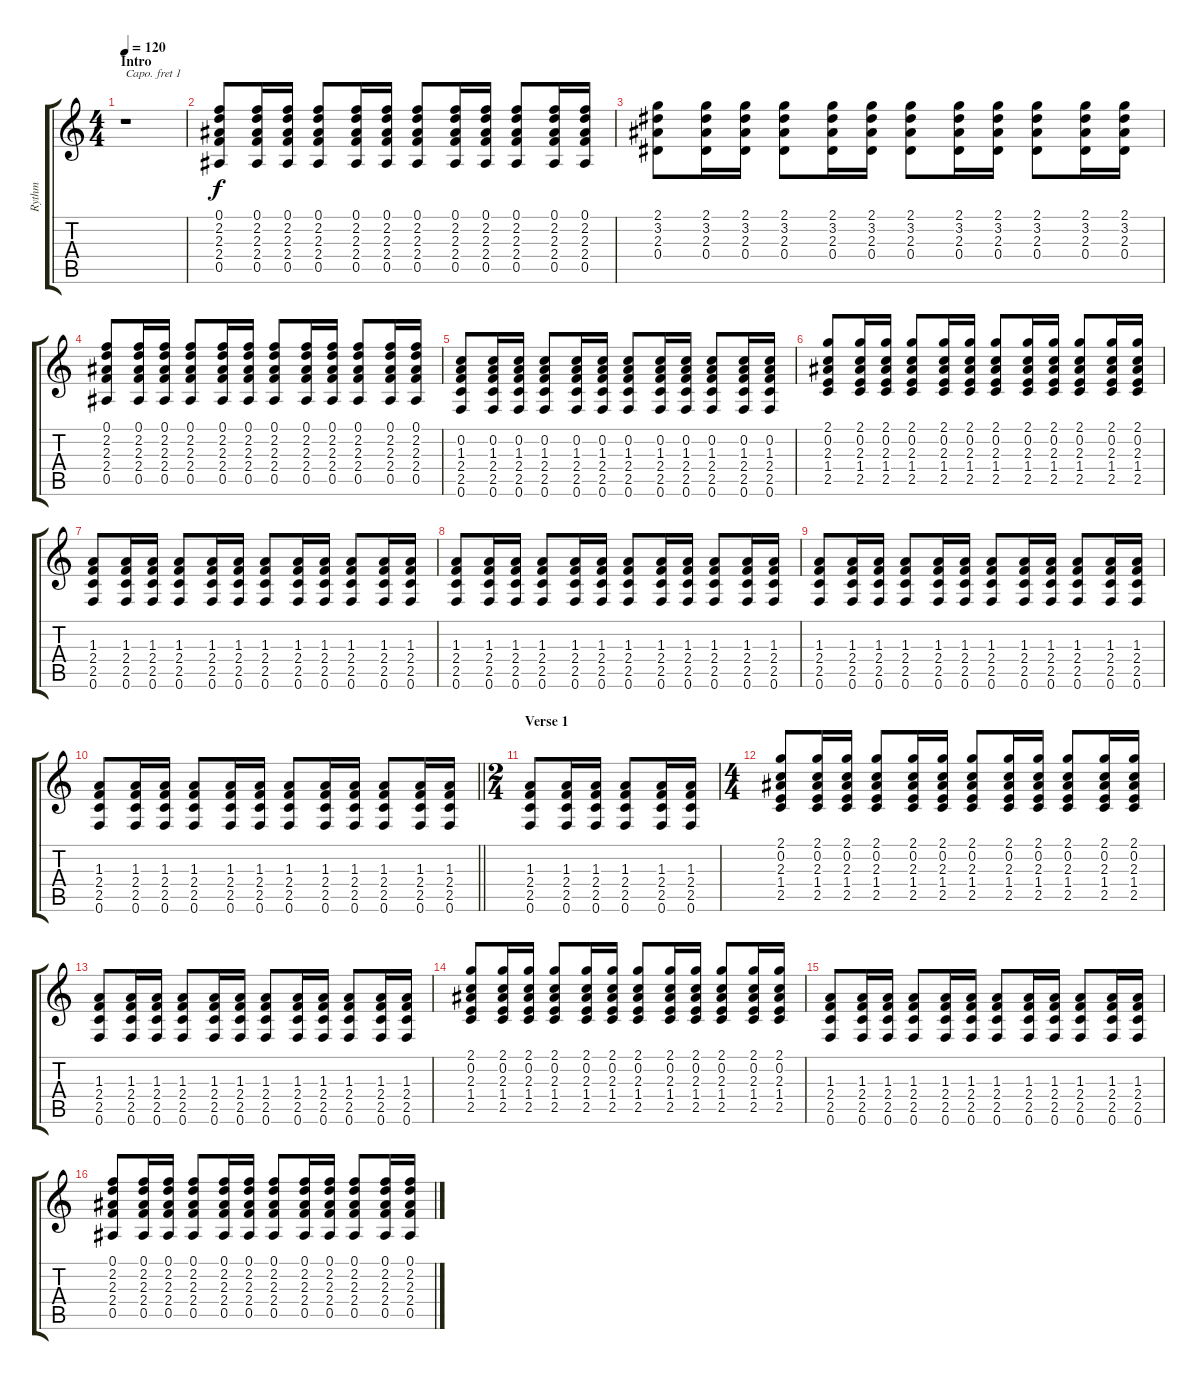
\track ("Rythm" "Rythm") {instrument acousticguitarsteel}
\staff {score tabs}
\capo 1
\tuning (E4 B3 G3 D3 A2 E2) {hide}
\ts (4 4)
\section ("" "Intro")
\tempo 120
\clef g2
\ks c
r.1{dy f instrument acousticguitarsteel} |
(0.1 2.2 2.3 2.4 0.5).8 (0.1 2.2 2.3 2.4 0.5).16 (0.1 2.2 2.3 2.4 0.5).16 (0.1 2.2 2.3 2.4 0.5).8 (0.1 2.2 2.3 2.4 0.5).16 (0.1 2.2 2.3 2.4 0.5).16 (0.1 2.2 2.3 2.4 0.5).8 (0.1 2.2 2.3 2.4 0.5).16 (0.1 2.2 2.3 2.4 0.5).16 (0.1 2.2 2.3 2.4 0.5).8 (0.1 2.2 2.3 2.4 0.5).16 (0.1 2.2 2.3 2.4 0.5).16 |
(2.1 3.2 2.3 0.4).8 (2.1 3.2 2.3 0.4).16 (2.1 3.2 2.3 0.4).16 (2.1 3.2 2.3 0.4).8 (2.1 3.2 2.3 0.4).16 (2.1 3.2 2.3 0.4).16 (2.1 3.2 2.3 0.4).8 (2.1 3.2 2.3 0.4).16 (2.1 3.2 2.3 0.4).16 (2.1 3.2 2.3 0.4).8 (2.1 3.2 2.3 0.4).16 (2.1 3.2 2.3 0.4).16 |
(0.1 2.2 2.3 2.4 0.5).8 (0.1 2.2 2.3 2.4 0.5).16 (0.1 2.2 2.3 2.4 0.5).16 (0.1 2.2 2.3 2.4 0.5).8 (0.1 2.2 2.3 2.4 0.5).16 (0.1 2.2 2.3 2.4 0.5).16 (0.1 2.2 2.3 2.4 0.5).8 (0.1 2.2 2.3 2.4 0.5).16 (0.1 2.2 2.3 2.4 0.5).16 (0.1 2.2 2.3 2.4 0.5).8 (0.1 2.2 2.3 2.4 0.5).16 (0.1 2.2 2.3 2.4 0.5).16 |
(0.2 1.3 2.4 2.5 0.6).8 (0.2 1.3 2.4 2.5 0.6).16 (0.2 1.3 2.4 2.5 0.6).16 (0.2 1.3 2.4 2.5 0.6).8 (0.2 1.3 2.4 2.5 0.6).16 (0.2 1.3 2.4 2.5 0.6).16 (0.2 1.3 2.4 2.5 0.6).8 (0.2 1.3 2.4 2.5 0.6).16 (0.2 1.3 2.4 2.5 0.6).16 (0.2 1.3 2.4 2.5 0.6).8 (0.2 1.3 2.4 2.5 0.6).16 (0.2 1.3 2.4 2.5 0.6).16 |
(2.1 0.2 2.3 1.4 2.5).8 (2.1 0.2 2.3 1.4 2.5).16 (2.1 0.2 2.3 1.4 2.5).16 (2.1 0.2 2.3 1.4 2.5).8 (2.1 0.2 2.3 1.4 2.5).16 (2.1 0.2 2.3 1.4 2.5).16 (2.1 0.2 2.3 1.4 2.5).8 (2.1 0.2 2.3 1.4 2.5).16 (2.1 0.2 2.3 1.4 2.5).16 (2.1 0.2 2.3 1.4 2.5).8 (2.1 0.2 2.3 1.4 2.5).16 (2.1 0.2 2.3 1.4 2.5).16 |
(1.3 2.4 2.5 0.6).8 (1.3 2.4 2.5 0.6).16 (1.3 2.4 2.5 0.6).16 (1.3 2.4 2.5 0.6).8 (1.3 2.4 2.5 0.6).16 (1.3 2.4 2.5 0.6).16 (1.3 2.4 2.5 0.6).8 (1.3 2.4 2.5 0.6).16 (1.3 2.4 2.5 0.6).16 (1.3 2.4 2.5 0.6).8 (1.3 2.4 2.5 0.6).16 (1.3 2.4 2.5 0.6).16 |
(1.3 2.4 2.5 0.6).8 (1.3 2.4 2.5 0.6).16 (1.3 2.4 2.5 0.6).16 (1.3 2.4 2.5 0.6).8 (1.3 2.4 2.5 0.6).16 (1.3 2.4 2.5 0.6).16 (1.3 2.4 2.5 0.6).8 (1.3 2.4 2.5 0.6).16 (1.3 2.4 2.5 0.6).16 (1.3 2.4 2.5 0.6).8 (1.3 2.4 2.5 0.6).16 (1.3 2.4 2.5 0.6).16 |
(1.3 2.4 2.5 0.6).8 (1.3 2.4 2.5 0.6).16 (1.3 2.4 2.5 0.6).16 (1.3 2.4 2.5 0.6).8 (1.3 2.4 2.5 0.6).16 (1.3 2.4 2.5 0.6).16 (1.3 2.4 2.5 0.6).8 (1.3 2.4 2.5 0.6).16 (1.3 2.4 2.5 0.6).16 (1.3 2.4 2.5 0.6).8 (1.3 2.4 2.5 0.6).16 (1.3 2.4 2.5 0.6).16 |
\barLineRight lightlight
(1.3 2.4 2.5 0.6).8 (1.3 2.4 2.5 0.6).16 (1.3 2.4 2.5 0.6).16 (1.3 2.4 2.5 0.6).8 (1.3 2.4 2.5 0.6).16 (1.3 2.4 2.5 0.6).16 (1.3 2.4 2.5 0.6).8 (1.3 2.4 2.5 0.6).16 (1.3 2.4 2.5 0.6).16 (1.3 2.4 2.5 0.6).8 (1.3 2.4 2.5 0.6).16 (1.3 2.4 2.5 0.6).16 |
\ts (2 4)
\section ("" "Verse 1")
(1.3 2.4 2.5 0.6).8 (1.3 2.4 2.5 0.6).16 (1.3 2.4 2.5 0.6).16 (1.3 2.4 2.5 0.6).8 (1.3 2.4 2.5 0.6).16 (1.3 2.4 2.5 0.6).16 |
\ts (4 4)
(2.1 0.2 2.3 1.4 2.5).8 (2.1 0.2 2.3 1.4 2.5).16 (2.1 0.2 2.3 1.4 2.5).16 (2.1 0.2 2.3 1.4 2.5).8 (2.1 0.2 2.3 1.4 2.5).16 (2.1 0.2 2.3 1.4 2.5).16 (2.1 0.2 2.3 1.4 2.5).8 (2.1 0.2 2.3 1.4 2.5).16 (2.1 0.2 2.3 1.4 2.5).16 (2.1 0.2 2.3 1.4 2.5).8 (2.1 0.2 2.3 1.4 2.5).16 (2.1 0.2 2.3 1.4 2.5).16 |
(1.3 2.4 2.5 0.6).8 (1.3 2.4 2.5 0.6).16 (1.3 2.4 2.5 0.6).16 (1.3 2.4 2.5 0.6).8 (1.3 2.4 2.5 0.6).16 (1.3 2.4 2.5 0.6).16 (1.3 2.4 2.5 0.6).8 (1.3 2.4 2.5 0.6).16 (1.3 2.4 2.5 0.6).16 (1.3 2.4 2.5 0.6).8 (1.3 2.4 2.5 0.6).16 (1.3 2.4 2.5 0.6).16 |
(2.1 0.2 2.3 1.4 2.5).8 (2.1 0.2 2.3 1.4 2.5).16 (2.1 0.2 2.3 1.4 2.5).16 (2.1 0.2 2.3 1.4 2.5).8 (2.1 0.2 2.3 1.4 2.5).16 (2.1 0.2 2.3 1.4 2.5).16 (2.1 0.2 2.3 1.4 2.5).8 (2.1 0.2 2.3 1.4 2.5).16 (2.1 0.2 2.3 1.4 2.5).16 (2.1 0.2 2.3 1.4 2.5).8 (2.1 0.2 2.3 1.4 2.5).16 (2.1 0.2 2.3 1.4 2.5).16 |
(1.3 2.4 2.5 0.6).8 (1.3 2.4 2.5 0.6).16 (1.3 2.4 2.5 0.6).16 (1.3 2.4 2.5 0.6).8 (1.3 2.4 2.5 0.6).16 (1.3 2.4 2.5 0.6).16 (1.3 2.4 2.5 0.6).8 (1.3 2.4 2.5 0.6).16 (1.3 2.4 2.5 0.6).16 (1.3 2.4 2.5 0.6).8 (1.3 2.4 2.5 0.6).16 (1.3 2.4 2.5 0.6).16 |
(0.1 2.2 2.3 2.4 0.5).8 (0.1 2.2 2.3 2.4 0.5).16 (0.1 2.2 2.3 2.4 0.5).16 (0.1 2.2 2.3 2.4 0.5).8 (0.1 2.2 2.3 2.4 0.5).16 (0.1 2.2 2.3 2.4 0.5).16 (0.1 2.2 2.3 2.4 0.5).8 (0.1 2.2 2.3 2.4 0.5).16 (0.1 2.2 2.3 2.4 0.5).16 (0.1 2.2 2.3 2.4 0.5).8 (0.1 2.2 2.3 2.4 0.5).16 (0.1 2.2 2.3 2.4 0.5).16
